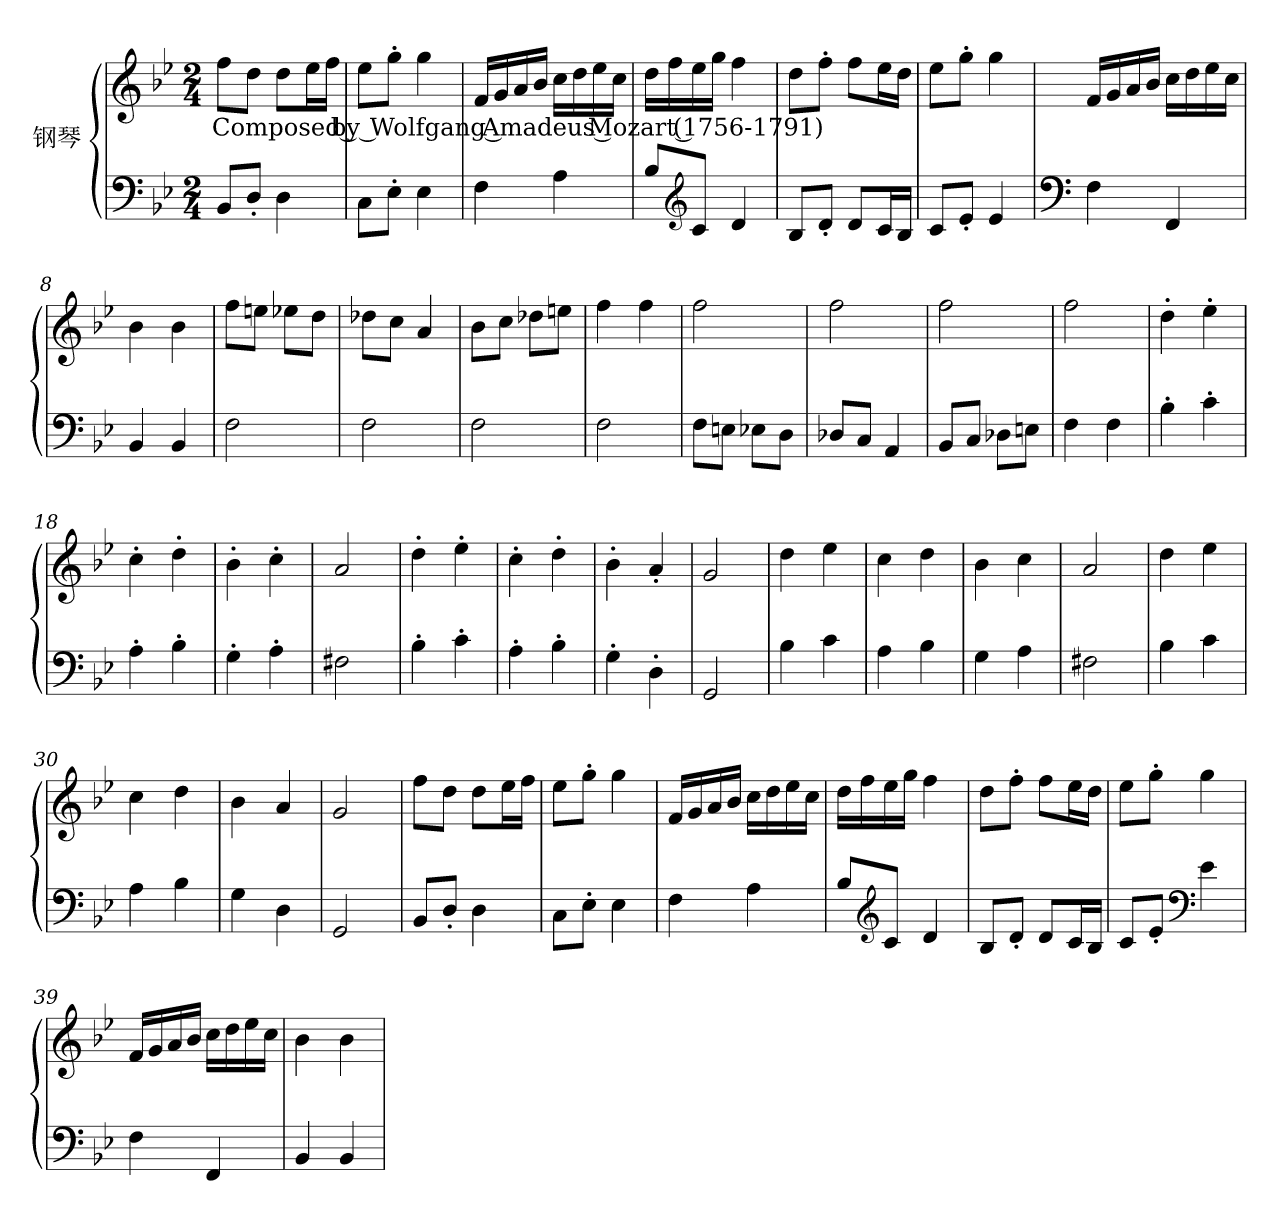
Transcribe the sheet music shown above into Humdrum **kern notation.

**kern	**kern	**text
*part2	*part1	*part1
*staff2	*staff1	*staff1
*I"钢琴	*I"钢琴	*
*clefF4	*clefG2	*
*k[b-e-]	*k[b-e-]	*
*M2/4	*M2/4	*
*MM105	*MM105	*
=1	=1	=1
8BB-/L	8ff\L	Composed by Wolfgang Amadeus Mozart (1756-1791)
8D'/J	8dd\J	.
4D\	8dd\L	.
.	16ee-\L	.
.	16ff\JJ	.
=2	=2	=2
8C\L	8ee-\L	.
8E-'\J	8gg'\J	.
4E-\	4gg\	.
!!LO:LB:g=z
=3	=3	=3
4F\	16f/LL	.
.	16g/	.
.	16a/	.
.	16b-/JJ	.
4A\	16cc\LL	.
.	16dd\	.
.	16ee-\	.
.	16cc\JJ	.
=4	=4	=4
8B-/L	16dd\LL	.
.	16ff\	.
*clefG2	*	*
8c/J	16ee-\	.
.	16gg\JJ	.
4d/	4ff\	.
=5	=5	=5
8B-/L	8dd\L	.
8d'/J	8ff'\J	.
8d/L	8ff\L	.
16c/L	16ee-\L	.
16B-/JJ	16dd\JJ	.
=6	=6	=6
8c/L	8ee-\L	.
8e-'/J	8gg'\J	.
4e-/	4gg\	.
=7	=7	=7
*clefF4	*	*
4F\	16f/LL	.
.	16g/	.
.	16a/	.
.	16b-/JJ	.
4FF/	16cc\LL	.
.	16dd\	.
.	16ee-\	.
.	16cc\JJ	.
=8	=8	=8
4BB-/	4b-\	.
4BB-/	4b-\	.
!!LO:LB:g=z
=9	=9	=9
2F\	8ff\L	.
.	8een\J	.
.	8ee-X\L	.
.	8dd\J	.
=10	=10	=10
2F\	8dd-X\L	.
.	8cc\J	.
.	4a/	.
=11	=11	=11
2F\	8b-\L	.
.	8cc\J	.
.	8dd-X\L	.
.	8een\J	.
=12	=12	=12
2F\	4ff\	.
.	4ff\	.
=13	=13	=13
8F\L	2ff\	.
8En\J	.	.
8E-X\L	.	.
8D\J	.	.
=14	=14	=14
8D-X/L	2ff\	.
8C/J	.	.
4AA/	.	.
=15	=15	=15
8BB-/L	2ff\	.
8C/J	.	.
8D-X\L	.	.
8En\J	.	.
=16	=16	=16
4F\	2ff\	.
4F\	.	.
!!LO:LB:g=z
=17	=17	=17
4B-'\	4dd'\	.
4c'\	4ee-'\	.
=18	=18	=18
4A'\	4cc'\	.
4B-'\	4dd'\	.
=19	=19	=19
4G'\	4b-'\	.
4A'\	4cc'\	.
=20	=20	=20
2F#X\	2a/	.
=21	=21	=21
4B-'\	4dd'\	.
4c'\	4ee-'\	.
=22	=22	=22
4A'\	4cc'\	.
4B-'\	4dd'\	.
=23	=23	=23
4G'\	4b-'\	.
4D'\	4a'/	.
=24	=24	=24
2GG/	2g/	.
=25	=25	=25
4B-\	4dd\	.
4c\	4ee-\	.
=26	=26	=26
4A\	4cc\	.
4B-\	4dd\	.
=27	=27	=27
4G\	4b-\	.
4A\	4cc\	.
=28	=28	=28
2F#X\	2a/	.
=29	=29	=29
4B-\	4dd\	.
4c\	4ee-\	.
!!LO:LB:g=z
=30	=30	=30
4A\	4cc\	.
4B-\	4dd\	.
=31	=31	=31
4G\	4b-\	.
4D\	4a/	.
=32	=32	=32
2GG/	2g/	.
=33	=33	=33
8BB-/L	8ff\L	.
8D'/J	8dd\J	.
4D\	8dd\L	.
.	16ee-\L	.
.	16ff\JJ	.
=34	=34	=34
8C\L	8ee-\L	.
8E-'\J	8gg'\J	.
4E-\	4gg\	.
=35	=35	=35
4F\	16f/LL	.
.	16g/	.
.	16a/	.
.	16b-/JJ	.
4A\	16cc\LL	.
.	16dd\	.
.	16ee-\	.
.	16cc\JJ	.
=36	=36	=36
8B-/L	16dd\LL	.
.	16ff\	.
*clefG2	*	*
8c/J	16ee-\	.
.	16gg\JJ	.
4d/	4ff\	.
=37	=37	=37
8B-/L	8dd\L	.
8d'/J	8ff'\J	.
8d/L	8ff\L	.
16c/L	16ee-\L	.
16B-/JJ	16dd\JJ	.
!!LO:LB:g=z
=38	=38	=38
8c/L	8ee-\L	.
8e-'/J	8gg'\J	.
*clefF4	*	*
4e-\	4gg\	.
=39	=39	=39
4F\	16f/LL	.
.	16g/	.
.	16a/	.
.	16b-/JJ	.
4FF/	16cc\LL	.
.	16dd\	.
.	16ee-\	.
.	16cc\JJ	.
=40	=40	=40
4BB-/	4b-\	.
4BB-/	4b-\	.
=	=	=
*-	*-	*-
